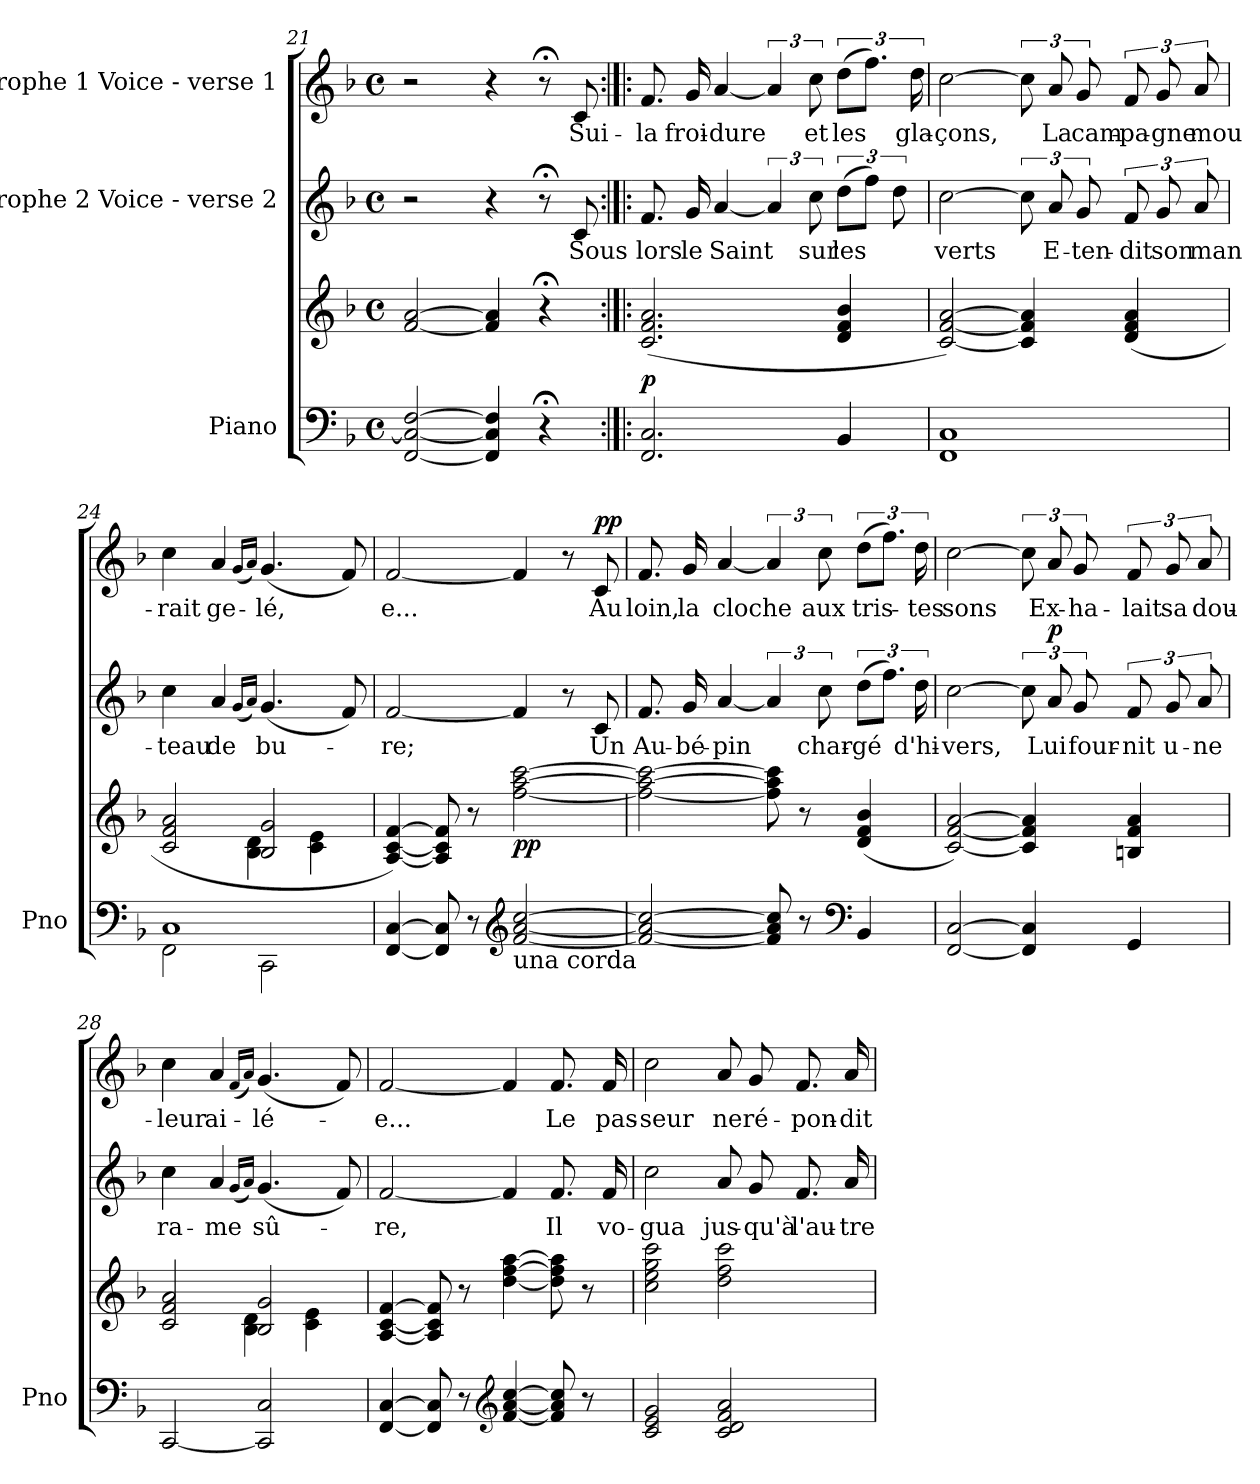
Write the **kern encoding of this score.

**kern	**kern	**dynam	**kern	**text	**dynam	**kern	**text	**dynam
*part3	*part3	*part3	*part2	*part2	*part2	*part1	*part1	*part1
*staff4	*staff3	*staff3/4	*staff2	*staff2	*staff2	*staff1	*staff1	*staff1
*I"Piano	*	*	*I"Strophe 2 Voice - verse 2	*	*	*I"Strophe 1 Voice - verse 1	*	*
*I'Pno	*	*	*	*	*	*	*	*
*clefF4	*clefG2	*	*clefG2	*	*	*clefG2	*	*
*k[b-]	*k[b-]	*	*k[b-]	*	*	*k[b-]	*	*
*M4/4	*M4/4	*	*M4/4	*	*	*M4/4	*	*
*met(c)	*met(c)	*	*met(c)	*	*	*met(c)	*	*
=21	=21	=21	=21	=21	=21	=21	=21	=21
[2FF/ 2C/_ [2F/	[2f/ [2a/	.	2r	.	.	2r	.	.
4FF/] 4C/] 4F/]	4f/] 4a/]	.	4r	.	.	4r	.	.
4r;<	4r;<	.	8r;<	3	.	8r;<	2	.
.	.	.	8c/	Sous	.	8c/	Sui -	.
=22:|!|:	=22:|!|:	=22:|!|:	=22:|!|:	=22:|!|:	=22:|!|:	=22:|!|:	=22:|!|:	=22:|!|:
!	!	!LO:DY:a=2	!	!	!	!	!	!
2.FF/ 2.C/	(>2.c/ 2.f/ 2.a/	p	8.f/	- lors	.	8.f/	la	.
.	.	.	16g/	le	.	16g/	froi-	.
.	.	.	[4a/	Saint	.	[4a/	-dure	.
.	.	.	6a/]	.	.	6a/]	.	.
.	.	.	12cc\	sur	.	12cc\	et	.
4BB-/	4d/ 4f/ 4b-/	.	(12dd\L	les	.	(12dd\L	les	.
.	.	.	12ff\J)	.	.	12.ff\J)	.	.
.	.	.	12dd\	.	.	.	.	.
.	.	.	.	.	.	24dd\	gla-	.
=23	=23	=23	=23	=23	=23	=23	=23	=23
1FF 1C	[2c/ [>2f/ [2a/)	.	[2cc\	verts	.	[2cc\	-çons,	.
.	4c/] 4f/] 4a/]	.	12cc\]	.	.	12cc\]	.	.
.	.	.	12a/	E-	.	12a/	La	.
.	.	.	12g/	-ten-	.	12g/	cam-	.
.	(4d/ 4f/ 4a/	.	12f/	-dit	.	12f/	-pa-	.
.	.	.	12g/	son	.	12g/	-gne	.
.	.	.	12a/	man-	.	12a/	mou-	.
=24	=24	=24	=24	=24	=24	=24	=24	=24
*^	*^	*	*	*	*	*	*	*
1C	2FF\	2c/ 2f/ 2a/	2ryy	.	4cc\	-teau	.	4cc\	-rait	.
.	.	.	.	.	4a/	de	.	4a/	ge-	.
.	.	.	.	.	(16qg/LL	.	.	(16qg/LL	.	.
.	.	.	.	.	16qa/JJ)	.	.	16qa/JJ)	.	.
.	2CC\	2B-/ 2g/	4B-\ 4d\	.	(4.g/	bu-	.	(4.g/	-lé,	.
.	.	.	4c\ 4e\	.	.	.	.	.	.	.
.	.	.	.	.	8f/)	.	.	8f/)	.	.
=25	=25	=25	=25	=25	=25	=25	=25	=25	=25	=25
2ryy	[<4FF/ [4C/	[<4A/ [4c/ [4f/)	2ryy	.	[2f/	-re;	.	[2f/	e...	.
.	8FF/] 8C/]	8A/] 8c/] 8f/]	.	.	.	.	.	.	.	.
.	8r	8r	.	.	.	.	.	.	.	.
*clefG2	*	*	*	*	*	*	*	*	*	*
!LO:TX:b:t=una corda	!	!	!	!	!	!	!	!	!	!
!	!	!	!	!LO:DY:b	!	!	!	!	!	!
[<2f/ [2a/ [2cc/	2ryy	2ryy	[<2ff\ [>2aa\ [>2ccc\	pp	4f/]	.	.	4f/]	.	.
.	.	.	.	.	8r	.	.	8r	.	.
!	!	!	!	!	!	!	!	!	!	!LO:DY:a
.	.	.	.	.	8c/	Un	.	8c/	Au	pp
*v	*v	*	*	*	*	*	*	*	*	*
*	*v	*v	*	*	*	*	*	*	*
=26	=26	=26	=26	=26	=26	=26	=26	=26
2f/_ 2a/_ 2cc/_	2ff\_ 2aa\_ 2ccc\_	.	8.f/	Au-	.	8.f/	loin,	.
.	.	.	16g/	-bé-	.	16g/	la	.
.	.	.	[4a/	-pin	.	[4a/	cloche	.
8f/] 8a/] 8cc/]	8ff\] 8aa\] 8ccc\]	.	6a/]	.	.	6a/]	.	.
8r	8r	.	.	.	.	.	.	.
.	.	.	12cc\	char-	.	12cc\	aux	.
*clefF4	*	*	*	*	*	*	*	*
4BB-/	(>4d/ 4f/ 4b-/	.	(12dd\L	-gé	.	(12dd\L	tris-	.
.	.	.	12.ff\J)	.	.	12.ff\J)	.	.
.	.	.	24dd\	d'hi-	.	24dd\	-tes	.
=27	=27	=27	=27	=27	=27	=27	=27	=27
[2FF/ [2C/	[2c/ [>2f/ [2a/)	.	[2cc\	-vers,	.	[2cc\	sons	.
4FF/] 4C/]	4c/] 4f/] 4a/]	.	12cc\]	.	.	12cc\]	.	.
!	!	!	!	!	!LO:DY:a	!	!	!
.	.	.	12a/	Lui	p	12a/	Ex-	.
.	.	.	12g/	four-	.	12g/	-ha-	.
4GG/	4Bn/ 4f/ 4a/	.	12f/	-nit	.	12f/	-lait	.
.	.	.	12g/	u-	.	12g/	sa	.
.	.	.	12a/	-ne	.	12a/	dou-	.
=28	=28	=28	=28	=28	=28	=28	=28	=28
*	*^	*	*	*	*	*	*	*
[2CC/	2c/ 2f/ 2a/	2ryy	.	4cc\	ra-	.	4cc\	-leur	.
.	.	.	.	4a/	-me	.	4a/	ai-	.
.	.	.	.	(16qg/LL	.	.	(16qf/LL	.	.
.	.	.	.	16qa/JJ)	.	.	16qa/JJ)	.	.
2CC/] 2C/	2B-/ 2g/	4B-\ 4d\	.	(4.g/	sû-	.	(4.g/	-lé-	.
.	.	4c\ 4e\	.	.	.	.	.	.	.
.	.	.	.	8f/)	.	.	8f/)	.	.
*	*v	*v	*	*	*	*	*	*	*
=29	=29	=29	=29	=29	=29	=29	=29	=29
[4FF/ [4C/	[<4A/ [>4c/ [4f/	.	[2f/	-re,	.	[2f/	-e...	.
8FF/] 8C/]	8A/] 8c/] 8f/]	.	.	.	.	.	.	.
8r	8r	.	.	.	.	.	.	.
*clefG2	*	*	*	*	*	*	*	*
[4f/ [>4a/ [4cc/	[4dd\ [4ff\ [4aa\	.	4f/]	.	.	4f/]	.	.
!	!	!	!	!	!	!	!	!LO:DY:a
!	!	!	!	!	!	!	!	!LO:DY:n=1:a
8f/] 8a/] 8cc/]	8dd\] 8ff\] 8aa\]	.	8.f/	Il	.	8.f/	Le	other-dynamics f
8r	8r	.	.	.	.	.	.	.
.	.	.	16f/	vo-	.	16f/	pas-	.
=30	=30	=30	=30	=30	=30	=30	=30	=30
2c/ 2e/ 2g/	2cc\ 2ee\ 2gg\ 2ccc\	.	2cc\	-gua	.	2cc\	-seur	.
!	!	!LO:DY:b	!	!	!	!	!	!
!	!	!LO:DY:n=1:b	!	!	!	!	!	!
2c/ 2d/ 2f/ 2a/	2dd\ 2ff\ 2ccc\	other-dynamics f	8a/	jus-	.	8a/	ne	.
.	.	.	8g/	-qu'à	.	8g/	ré-	.
.	.	.	8.f/	l'au-	.	8.f/	-pon-	.
.	.	.	16a/	-tre	.	16a/	-dit	.
=	=	=	=	=	=	=	=	=
*-	*-	*-	*-	*-	*-	*-	*-	*-
